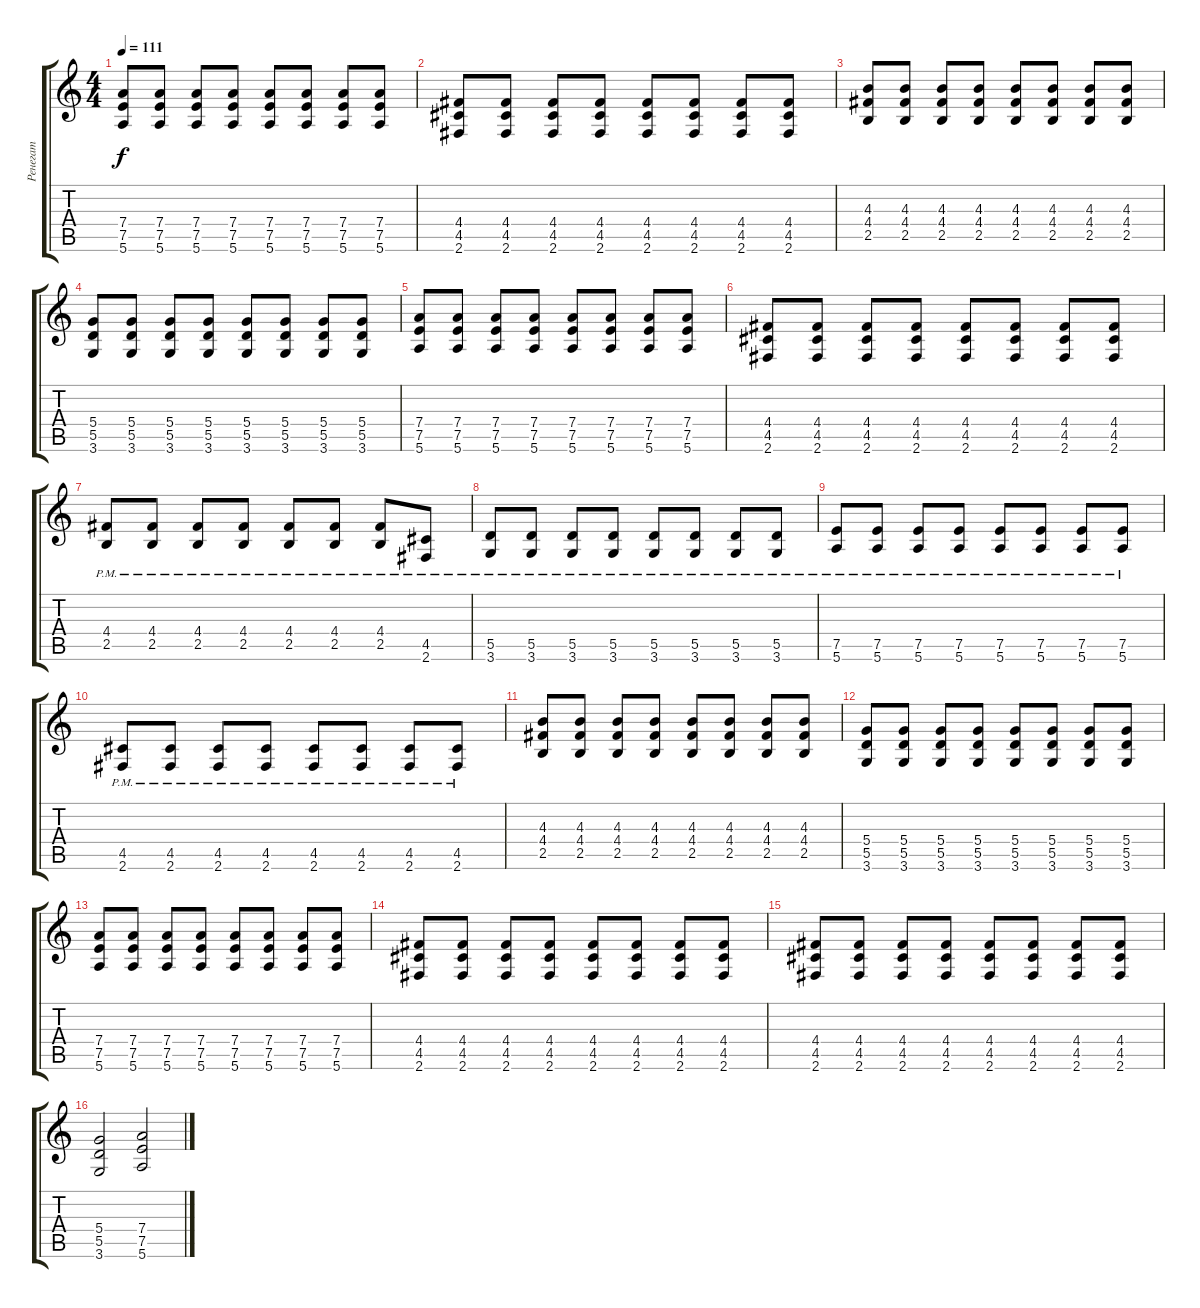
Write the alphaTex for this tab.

\track ("Ренегат" "Ренегат") {instrument overdrivenguitar}
\staff {score tabs}
\tuning (E4 B3 G3 D3 A2 E2) {hide}
\ts (4 4)
\tempo 111
\clef g2
\ks c
(7.4 7.5 5.6).8{dy f} (7.4 7.5 5.6).8 (7.4 7.5 5.6).8 (7.4 7.5 5.6).8 (7.4 7.5 5.6).8 (7.4 7.5 5.6).8 (7.4 7.5 5.6).8 (7.4 7.5 5.6).8 |
(4.4 4.5 2.6).8 (4.4 4.5 2.6).8 (4.4 4.5 2.6).8 (4.4 4.5 2.6).8 (4.4 4.5 2.6).8 (4.4 4.5 2.6).8 (4.4 4.5 2.6).8 (4.4 4.5 2.6).8 |
(4.3 4.4 2.5).8 (4.3 4.4 2.5).8 (4.3 4.4 2.5).8 (4.3 4.4 2.5).8 (4.3 4.4 2.5).8 (4.3 4.4 2.5).8 (4.3 4.4 2.5).8 (4.3 4.4 2.5).8 |
(5.4 5.5 3.6).8 (5.4 5.5 3.6).8 (5.4 5.5 3.6).8 (5.4 5.5 3.6).8 (5.4 5.5 3.6).8 (5.4 5.5 3.6).8 (5.4 5.5 3.6).8 (5.4 5.5 3.6).8 |
(7.4 7.5 5.6).8 (7.4 7.5 5.6).8 (7.4 7.5 5.6).8 (7.4 7.5 5.6).8 (7.4 7.5 5.6).8 (7.4 7.5 5.6).8 (7.4 7.5 5.6).8 (7.4 7.5 5.6).8 |
(4.4 4.5 2.6).8 (4.4 4.5 2.6).8 (4.4 4.5 2.6).8 (4.4 4.5 2.6).8 (4.4 4.5 2.6).8 (4.4 4.5 2.6).8 (4.4 4.5 2.6).8 (4.4 4.5 2.6).8 |
(4.4{pm} 2.5).8 (4.4{pm} 2.5).8 (4.4{pm} 2.5).8 (4.4{pm} 2.5).8 (4.4{pm} 2.5).8 (4.4{pm} 2.5).8 (4.4{pm} 2.5).8 (4.5{pm} 2.6).8 |
(5.5{pm} 3.6).8 (5.5{pm} 3.6).8 (5.5{pm} 3.6).8 (5.5{pm} 3.6).8 (5.5{pm} 3.6).8 (5.5{pm} 3.6).8 (5.5{pm} 3.6).8 (5.5{pm} 3.6).8 |
(7.5{pm} 5.6).8 (7.5{pm} 5.6).8 (7.5{pm} 5.6).8 (7.5{pm} 5.6).8 (7.5{pm} 5.6).8 (7.5{pm} 5.6).8 (7.5{pm} 5.6).8 (7.5{pm} 5.6).8 |
(4.5{pm} 2.6).8 (4.5{pm} 2.6).8 (4.5{pm} 2.6).8 (4.5{pm} 2.6).8 (4.5{pm} 2.6).8 (4.5{pm} 2.6).8 (4.5{pm} 2.6).8 (4.5{pm} 2.6).8 |
(4.3 4.4 2.5).8 (4.3 4.4 2.5).8 (4.3 4.4 2.5).8 (4.3 4.4 2.5).8 (4.3 4.4 2.5).8 (4.3 4.4 2.5).8 (4.3 4.4 2.5).8 (4.3 4.4 2.5).8 |
(5.4 5.5 3.6).8 (5.4 5.5 3.6).8 (5.4 5.5 3.6).8 (5.4 5.5 3.6).8 (5.4 5.5 3.6).8 (5.4 5.5 3.6).8 (5.4 5.5 3.6).8 (5.4 5.5 3.6).8 |
(7.4 7.5 5.6).8 (7.4 7.5 5.6).8 (7.4 7.5 5.6).8 (7.4 7.5 5.6).8 (7.4 7.5 5.6).8 (7.4 7.5 5.6).8 (7.4 7.5 5.6).8 (7.4 7.5 5.6).8 |
(4.4 4.5 2.6).8 (4.4 4.5 2.6).8 (4.4 4.5 2.6).8 (4.4 4.5 2.6).8 (4.4 4.5 2.6).8 (4.4 4.5 2.6).8 (4.4 4.5 2.6).8 (4.4 4.5 2.6).8 |
(4.4 4.5 2.6).8 (4.4 4.5 2.6).8 (4.4 4.5 2.6).8 (4.4 4.5 2.6).8 (4.4 4.5 2.6).8 (4.4 4.5 2.6).8 (4.4 4.5 2.6).8 (4.4 4.5 2.6).8 |
(5.4 5.5 3.6).2 (7.4 7.5 5.6).2
